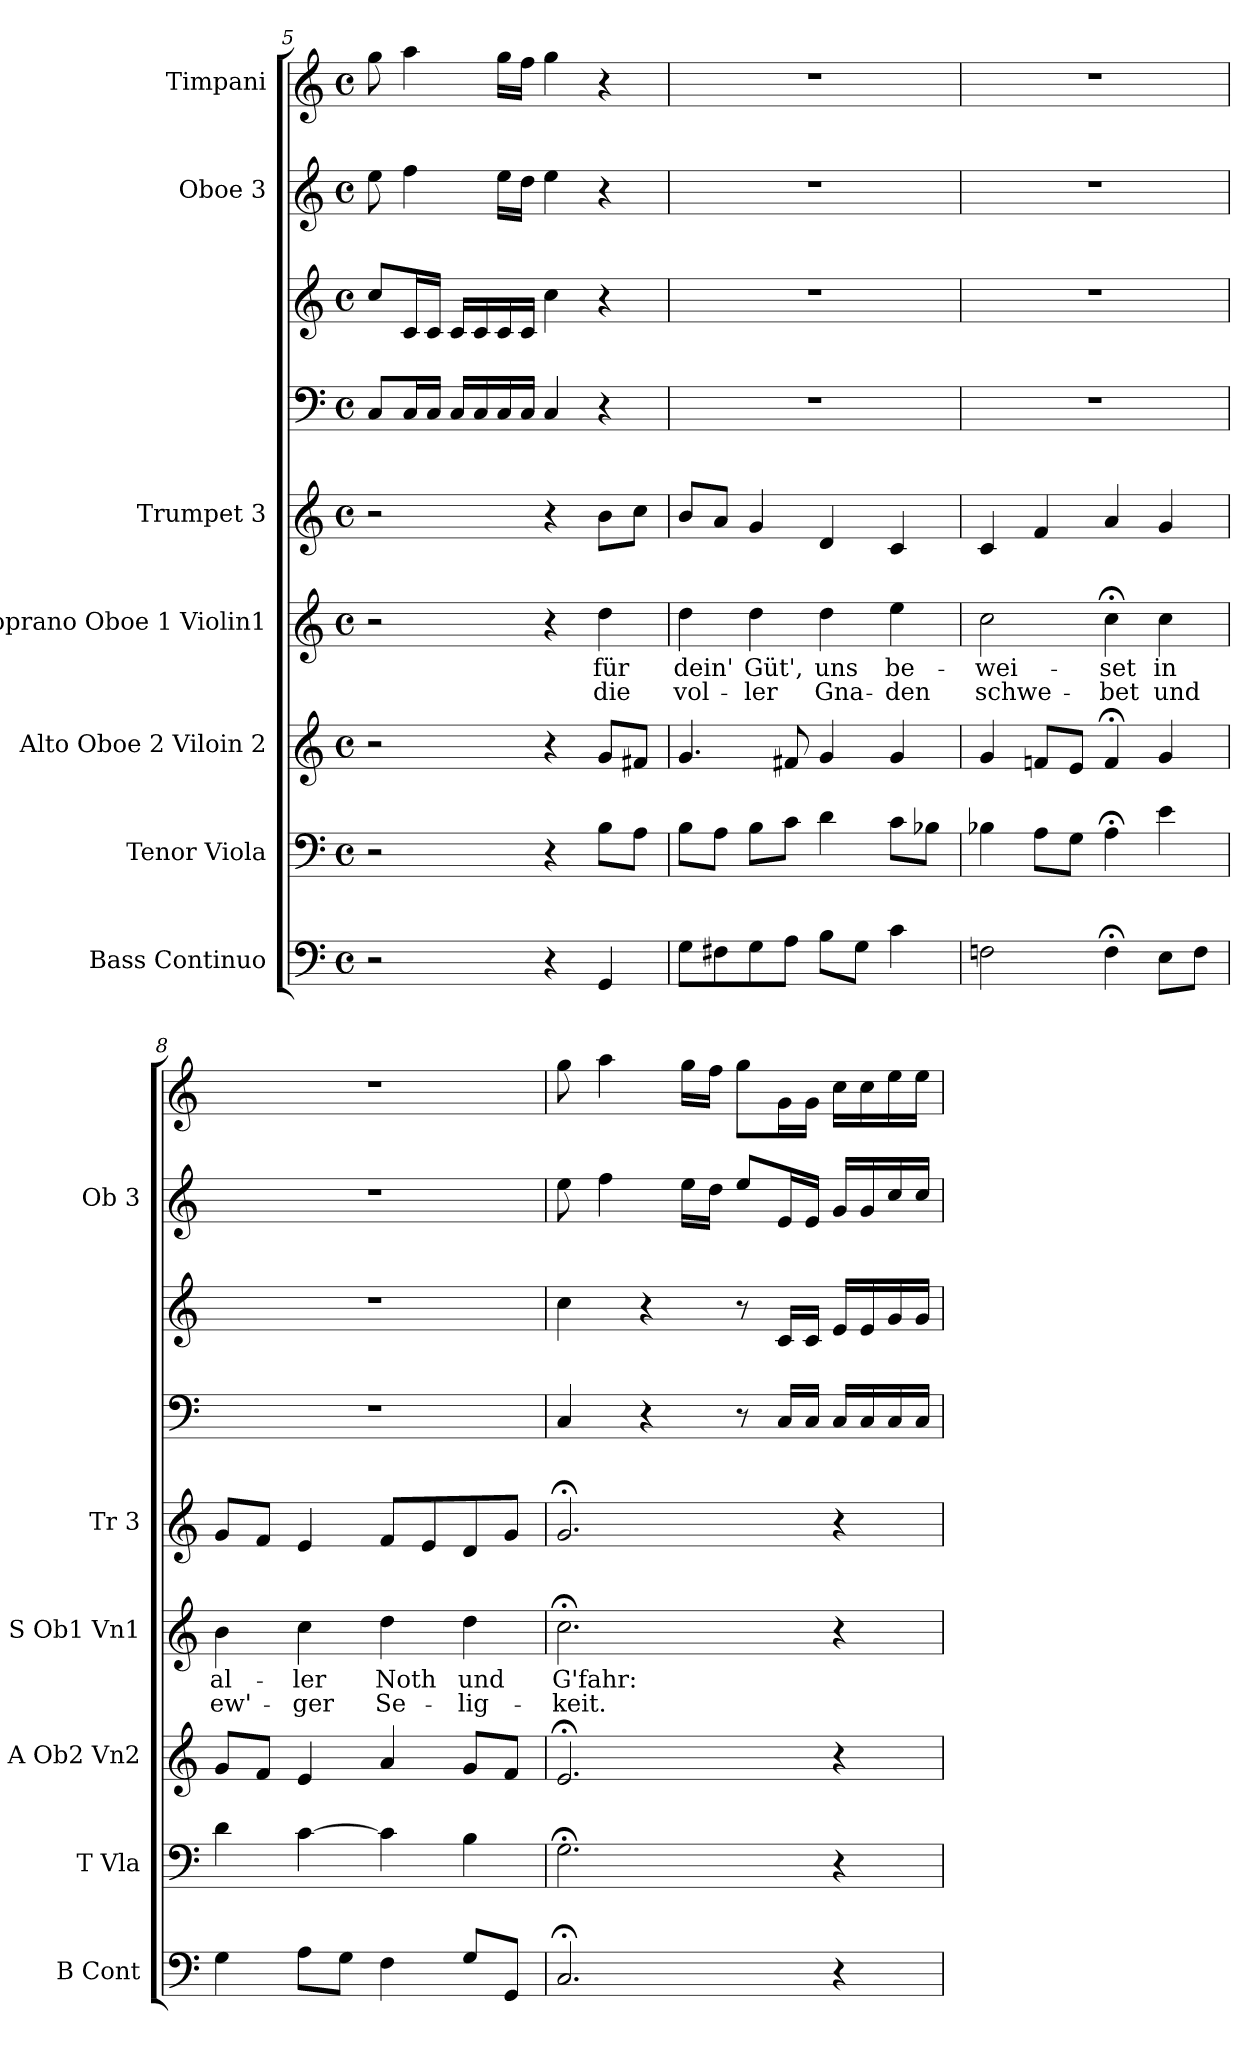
**kern	**kern	**kern	**kern	**text	**text	**kern	**kern	**kern	**kern	**kern
*part7	*part6	*part5	*part4	*part4	*part4	*part3	*part3	*part3	*part2	*part1
*staff9	*staff8	*staff7	*staff6	*staff6	*staff6	*staff5	*staff4	*staff3	*staff2	*staff1
*I"Bass Continuo	*I"Tenor Viola	*I"Alto Oboe 2 Viloin 2	*I"Soprano Oboe 1 Violin1	*	*	*I"Trumpet 3	*	*	*I"Oboe 3	*I"Timpani
*I'B Cont	*I'T Vla	*I'A Ob2 Vn2	*I'S Ob1 Vn1	*	*	*I'Tr 3	*	*	*I'Ob 3	*
!!LO:PB:g=z
*clefF4	*clefF4	*clefG2	*clefG2	*	*	*clefG2	*clefF4	*clefG2	*clefG2	*clefG2
*k[]	*k[]	*k[]	*k[]	*	*	*k[]	*k[]	*k[]	*k[]	*k[]
*	*	*	*	*	*	*	*	*	*	*C:
*M4/4	*M4/4	*M4/4	*M4/4	*	*	*M4/4	*M4/4	*M4/4	*M4/4	*M4/4
*met(c)	*met(c)	*met(c)	*met(c)	*	*	*met(c)	*met(c)	*met(c)	*met(c)	*met(c)
=5	=5	=5	=5	=5	=5	=5	=5	=5	=5	=5
2r	2r	2r	2r	.	.	2r	8C/L	8cc/L	8ee\	8gg\
.	.	.	.	.	.	.	16C/L	16c/L	4ff\	4aa\
.	.	.	.	.	.	.	16C/JJ	16c/JJ	.	.
.	.	.	.	.	.	.	16C/LL	16c/LL	.	.
.	.	.	.	.	.	.	16C/	16c/	.	.
.	.	.	.	.	.	.	16C/	16c/	16ee\LL	16gg\LL
.	.	.	.	.	.	.	16C/JJ	16c/JJ	16dd\JJ	16ff\JJ
4r	4r	4r	4r	.	.	4r	4C/	4cc\	4ee\	4gg\
4GG/	8B\L	8g/L	4dd\	für	die	8b\L	4r	4r	4r	4r
.	8A\J	8f#X/J	.	.	.	8cc\J	.	.	.	.
=6	=6	=6	=6	=6	=6	=6	=6	=6	=6	=6
8G\L	8B\L	4.g/	4dd\	dein'	vol-	8b/L	1r	1r	1r	1r
8F#X\	8A\J	.	.	.	.	8a/J	.	.	.	.
8G\	8B\L	.	4dd\	Güt',	-ler	4g/	.	.	.	.
8A\J	8c\J	8f#X/	.	.	.	.	.	.	.	.
8B\L	4d\	4g/	4dd\	uns	Gna-	4d/	.	.	.	.
8G\J	.	.	.	.	.	.	.	.	.	.
4c\	8c\L	4g/	4ee\	be-	-den	4c/	.	.	.	.
.	8B-X\J	.	.	.	.	.	.	.	.	.
=7	=7	=7	=7	=7	=7	=7	=7	=7	=7	=7
2Fn\	4B-X\	4g/	2cc\	-wei-	schwe-	4c/	1r	1r	1r	1r
.	8A\L	8fn/L	.	.	.	4f/	.	.	.	.
.	8G\J	8e/J	.	.	.	.	.	.	.	.
4F;<\	4A;<\	4f;</	4cc;<\	-set	-bet	4a/	.	.	.	.
8E\L	4e\	4g/	4cc\	in	und	4g/	.	.	.	.
8F\J	.	.	.	.	.	.	.	.	.	.
=8	=8	=8	=8	=8	=8	=8	=8	=8	=8	=8
4G\	4d\	8g/L	4b\	al-	ew'-	8g/L	1r	1r	1r	1r
.	.	8f/J	.	.	.	8f/J	.	.	.	.
8A\L	[4c\	4e/	4cc\	-ler	-ger	4e/	.	.	.	.
8G\J	.	.	.	.	.	.	.	.	.	.
4F\	4c\]	4a/	4dd\	Noth	Se-	8f/L	.	.	.	.
.	.	.	.	.	.	8e/	.	.	.	.
8G/L	4B\	8g/L	4dd\	und	-lig-	8d/	.	.	.	.
8GG/J	.	8f/J	.	.	.	8g/J	.	.	.	.
=9	=9	=9	=9	=9	=9	=9	=9	=9	=9	=9
2.C;</	2.G;<\	2.e;</	2.cc;<\	G'fahr:	-keit.	2.g;</	4C/	4cc\	8ee\	8gg\
.	.	.	.	.	.	.	.	.	4ff\	4aa\
.	.	.	.	.	.	.	4r	4r	.	.
.	.	.	.	.	.	.	.	.	16ee\LL	16gg\LL
.	.	.	.	.	.	.	.	.	16dd\JJ	16ff\JJ
.	.	.	.	.	.	.	8r	8r	8ee/L	8gg\L
.	.	.	.	.	.	.	16C/LL	16c/LL	16e/L	16g\L
.	.	.	.	.	.	.	16C/JJ	16c/JJ	16e/JJ	16g\JJ
4r	4r	4r	4r	.	.	4r	16C/LL	16e/LL	16g/LL	16cc\LL
.	.	.	.	.	.	.	16C/	16e/	16g/	16cc\
.	.	.	.	.	.	.	16C/	16g/	16cc/	16ee\
.	.	.	.	.	.	.	16C/JJ	16g/JJ	16cc/JJ	16ee\JJ
=	=	=	=	=	=	=	=	=	=	=
*-	*-	*-	*-	*-	*-	*-	*-	*-	*-	*-
